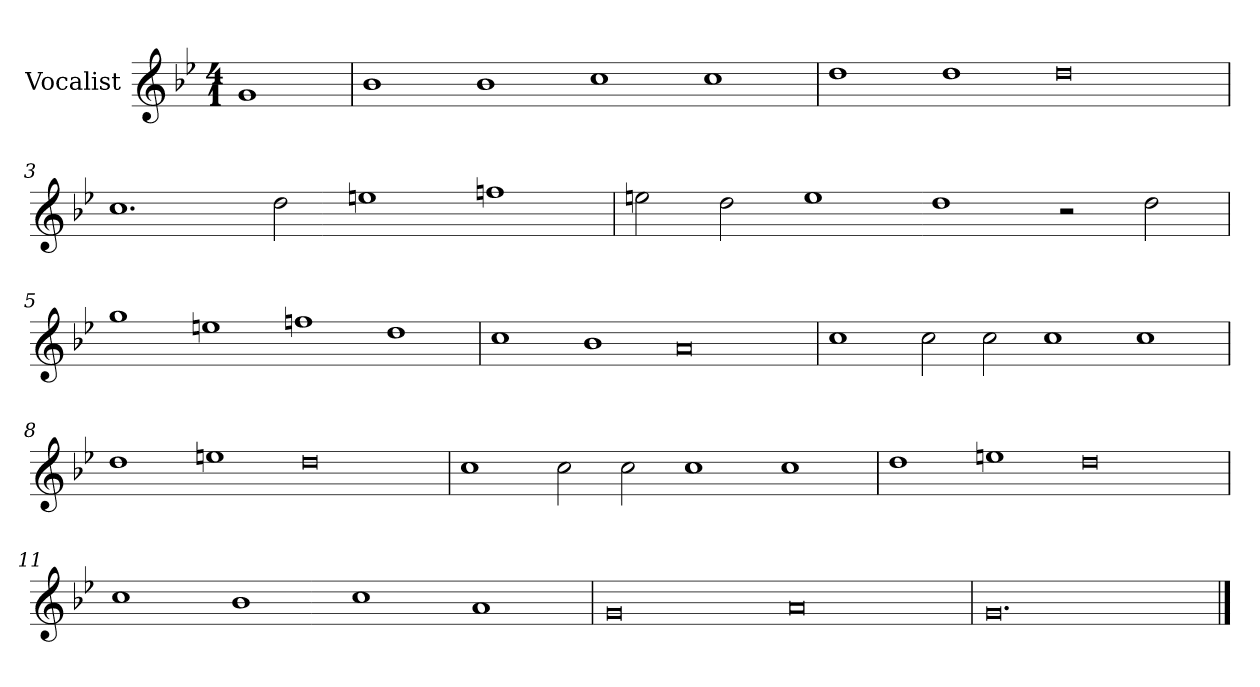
**kern
*part1
*staff1
*I"Vocalist
*k[b-e-]
*g:
*M4/1
=
1g
=1
1b-
1b-
1cc
1cc
=2
1dd
1dd
0dd
=3
1.cc
2dd
1een
1ffn
=4
2een
2dd
1ee
1dd
2r
2dd
=5
1gg
1een
1ffn
1dd
=6
1cc
1b-
0a
=7
1cc
2cc
2cc
1cc
1cc
=8
1dd
1een
0dd
=9
1cc
2cc
2cc
1cc
1cc
=10
1dd
1een
0dd
=11
1cc
1b-
1cc
1a
=12
0g
0a
=13
0.g
==
*-
